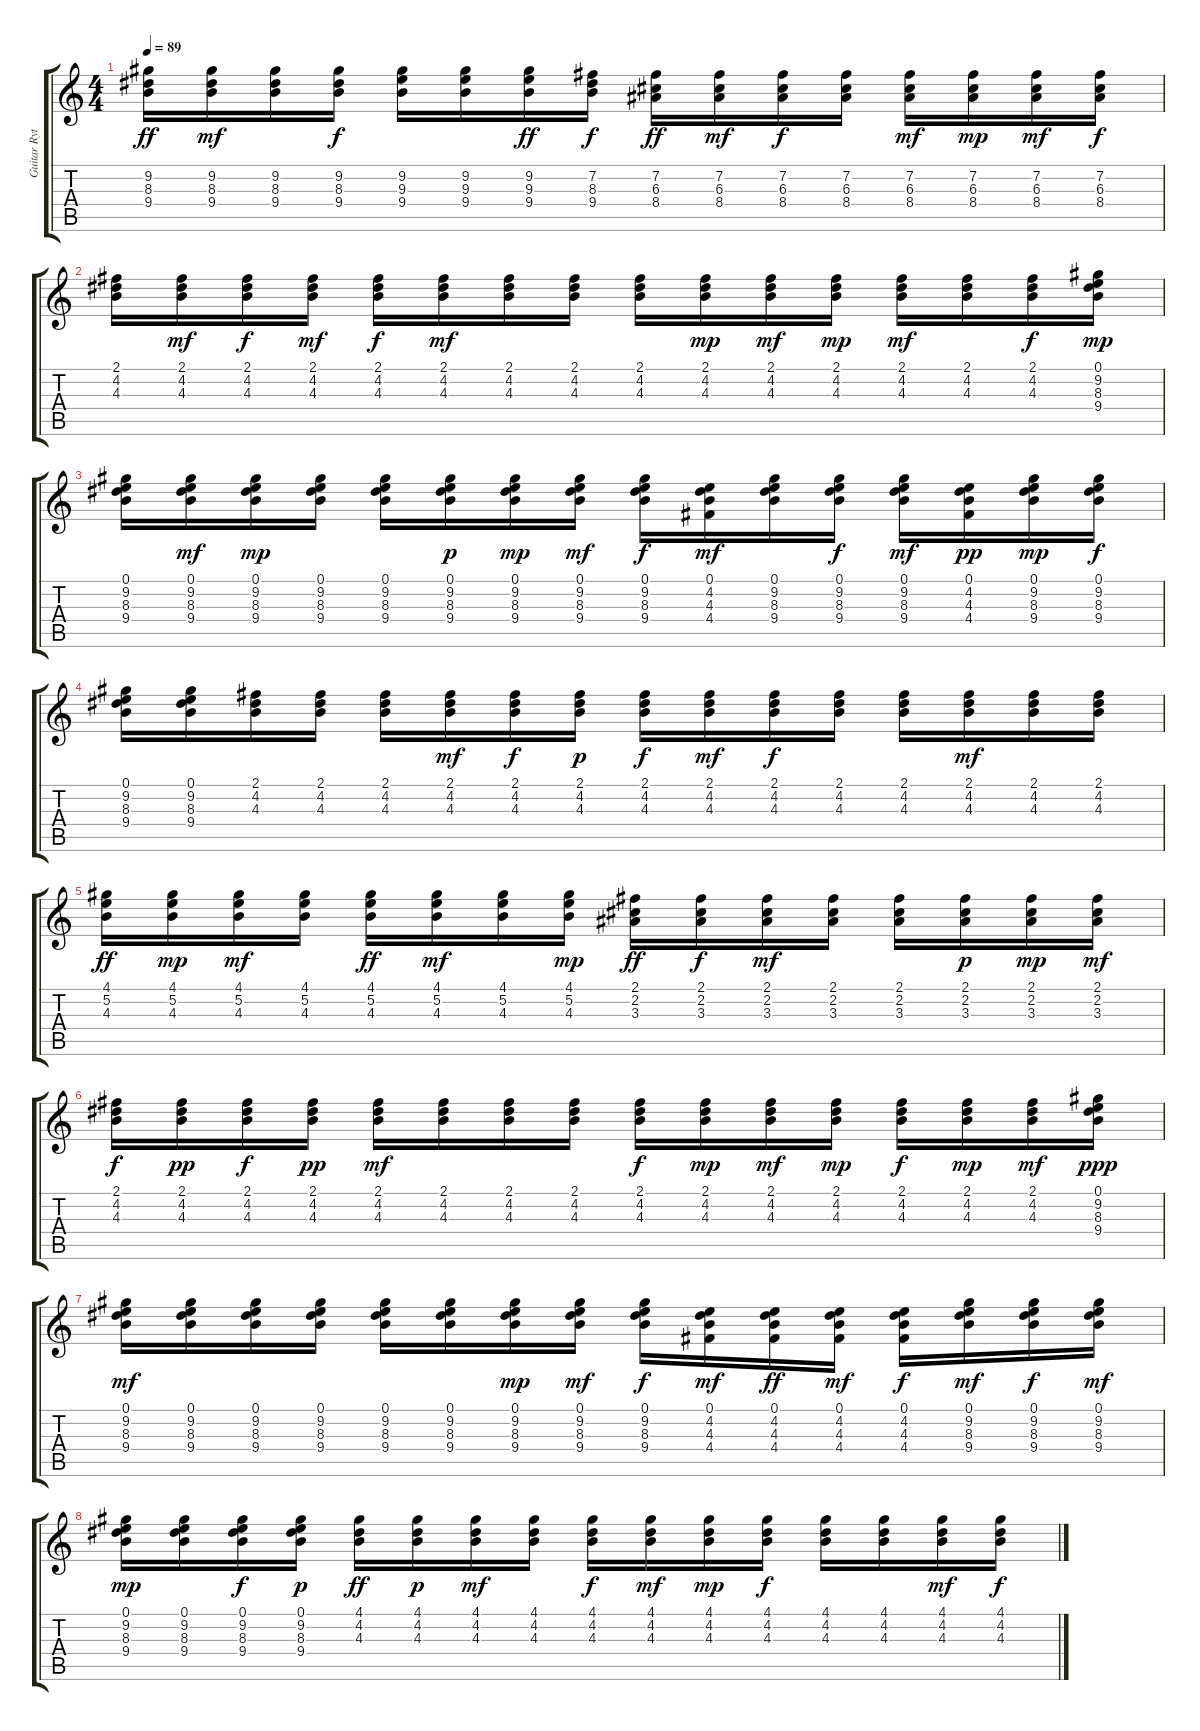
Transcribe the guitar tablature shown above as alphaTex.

\track ("Guitar Rythym" "Guitar Ryt") {instrument acousticguitarsteel}
\staff {score tabs}
\tuning (E4 B3 G3 D3 A2 E2) {hide}
\ts (4 4)
\tempo 89
\clef g2
\ks c
(9.2 8.3 9.4).16{dy ff} (9.2 8.3 9.4).16{dy mf} (9.2 8.3 9.4).16 (9.2 8.3 9.4).16{dy f} (9.2 9.3 9.4).16 (9.2 9.3 9.4).16 (9.2 9.3 9.4).16{dy ff} (7.2 8.3 9.4).16{dy f} (7.2 6.3 8.4).16{dy ff} (7.2 6.3 8.4).16{dy mf} (7.2 6.3 8.4).16{dy f} (7.2 6.3 8.4).16 (7.2 6.3 8.4).16{dy mf} (7.2 6.3 8.4).16{dy mp} (7.2 6.3 8.4).16{dy mf} (7.2 6.3 8.4).16{dy f} |
(2.1 4.2 4.3).16 (2.1 4.2 4.3).16{dy mf} (2.1 4.2 4.3).16{dy f} (2.1 4.2 4.3).16{dy mf} (2.1 4.2 4.3).16{dy f} (2.1 4.2 4.3).16{dy mf} (2.1 4.2 4.3).16 (2.1 4.2 4.3).16 (2.1 4.2 4.3).16 (2.1 4.2 4.3).16{dy mp} (2.1 4.2 4.3).16{dy mf} (2.1 4.2 4.3).16{dy mp} (2.1 4.2 4.3).16{dy mf} (2.1 4.2 4.3).16 (2.1 4.2 4.3).16{dy f} (0.1 9.2 8.3 9.4).16{dy mp} |
(0.1 9.2 8.3 9.4).16 (0.1 9.2 8.3 9.4).16{dy mf} (0.1 9.2 8.3 9.4).16{dy mp} (0.1 9.2 8.3 9.4).16 (0.1 9.2 8.3 9.4).16 (0.1 9.2 8.3 9.4).16{dy p} (0.1 9.2 8.3 9.4).16{dy mp} (0.1 9.2 8.3 9.4).16{dy mf} (0.1 9.2 8.3 9.4).16{dy f} (0.1 4.2 4.3 4.4).16{dy mf} (0.1 9.2 8.3 9.4).16 (0.1 9.2 8.3 9.4).16{dy f} (0.1 9.2 8.3 9.4).16{dy mf} (0.1 4.2 4.3 4.4).16{dy pp} (0.1 9.2 8.3 9.4).16{dy mp} (0.1 9.2 8.3 9.4).16{dy f} |
(0.1 9.2 8.3 9.4).16 (0.1 9.2 8.3 9.4).16 (2.1 4.2 4.3).16 (2.1 4.2 4.3).16 (2.1 4.2 4.3).16 (2.1 4.2 4.3).16{dy mf} (2.1 4.2 4.3).16{dy f} (2.1 4.2 4.3).16{dy p} (2.1 4.2 4.3).16{dy f} (2.1 4.2 4.3).16{dy mf} (2.1 4.2 4.3).16{dy f} (2.1 4.2 4.3).16 (2.1 4.2 4.3).16 (2.1 4.2 4.3).16{dy mf} (2.1 4.2 4.3).16 (2.1 4.2 4.3).16 |
(4.1 5.2 4.3).16{dy ff} (4.1 5.2 4.3).16{dy mp} (4.1 5.2 4.3).16{dy mf} (4.1 5.2 4.3).16 (4.1 5.2 4.3).16{dy ff} (4.1 5.2 4.3).16{dy mf} (4.1 5.2 4.3).16 (4.1 5.2 4.3).16{dy mp} (2.1 2.2 3.3).16{dy ff} (2.1 2.2 3.3).16{dy f} (2.1 2.2 3.3).16{dy mf} (2.1 2.2 3.3).16 (2.1 2.2 3.3).16 (2.1 2.2 3.3).16{dy p} (2.1 2.2 3.3).16{dy mp} (2.1 2.2 3.3).16{dy mf} |
(2.1 4.2 4.3).16{dy f} (2.1 4.2 4.3).16{dy pp} (2.1 4.2 4.3).16{dy f} (2.1 4.2 4.3).16{dy pp} (2.1 4.2 4.3).16{dy mf} (2.1 4.2 4.3).16 (2.1 4.2 4.3).16 (2.1 4.2 4.3).16 (2.1 4.2 4.3).16{dy f} (2.1 4.2 4.3).16{dy mp} (2.1 4.2 4.3).16{dy mf} (2.1 4.2 4.3).16{dy mp} (2.1 4.2 4.3).16{dy f} (2.1 4.2 4.3).16{dy mp} (2.1 4.2 4.3).16{dy mf} (0.1 9.2 8.3 9.4).16{dy ppp} |
(0.1 9.2 8.3 9.4).16{dy mf} (0.1 9.2 8.3 9.4).16 (0.1 9.2 8.3 9.4).16 (0.1 9.2 8.3 9.4).16 (0.1 9.2 8.3 9.4).16 (0.1 9.2 8.3 9.4).16 (0.1 9.2 8.3 9.4).16{dy mp} (0.1 9.2 8.3 9.4).16{dy mf} (0.1 9.2 8.3 9.4).16{dy f} (0.1 4.2 4.3 4.4).16{dy mf} (0.1 4.2 4.3 4.4).16{dy ff} (0.1 4.2 4.3 4.4).16{dy mf} (0.1 4.2 4.3 4.4).16{dy f} (0.1 9.2 8.3 9.4).16{dy mf} (0.1 9.2 8.3 9.4).16{dy f} (0.1 9.2 8.3 9.4).16{dy mf} |
(0.1 9.2 8.3 9.4).16{dy mp} (0.1 9.2 8.3 9.4).16 (0.1 9.2 8.3 9.4).16{dy f} (0.1 9.2 8.3 9.4).16{dy p} (4.1 4.2 4.3).16{dy ff} (4.1 4.2 4.3).16{dy p} (4.1 4.2 4.3).16{dy mf} (4.1 4.2 4.3).16 (4.1 4.2 4.3).16{dy f} (4.1 4.2 4.3).16{dy mf} (4.1 4.2 4.3).16{dy mp} (4.1 4.2 4.3).16{dy f} (4.1 4.2 4.3).16 (4.1 4.2 4.3).16 (4.1 4.2 4.3).16{dy mf} (4.1 4.2 4.3).16{dy f}
